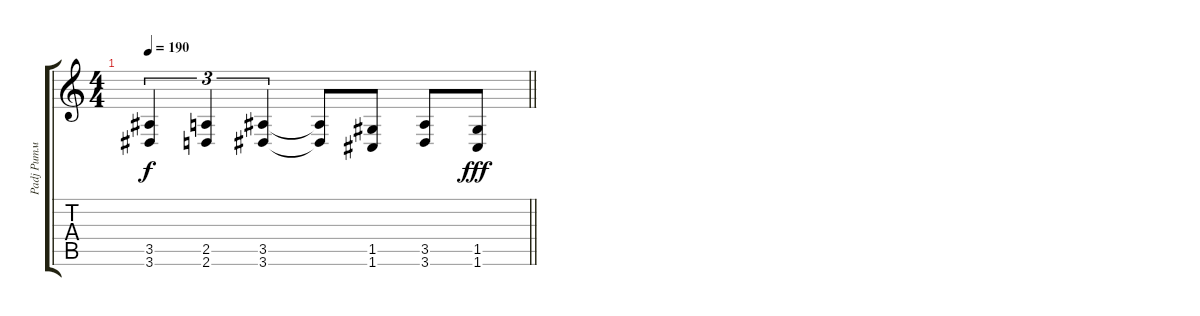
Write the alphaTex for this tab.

\track ("Padj Ритм" "Padj Ритм") {instrument overdrivenguitar}
\staff {score tabs}
\tuning (D4 A3 F3 C3 G2 C2) {hide}
\ts (4 4)
\tempo 190
\clef g2
\barLineRight lightlight
\ks c
(3.5 3.6).4{tu (3 2) dy f} (2.5 2.6).4{tu (3 2)} (3.5 3.6).4{tu (3 2)} (3.5{t} 3.6{t}).8 (1.5 1.6).8 (3.5 3.6).8 (1.5 1.6).8{dy fff}
